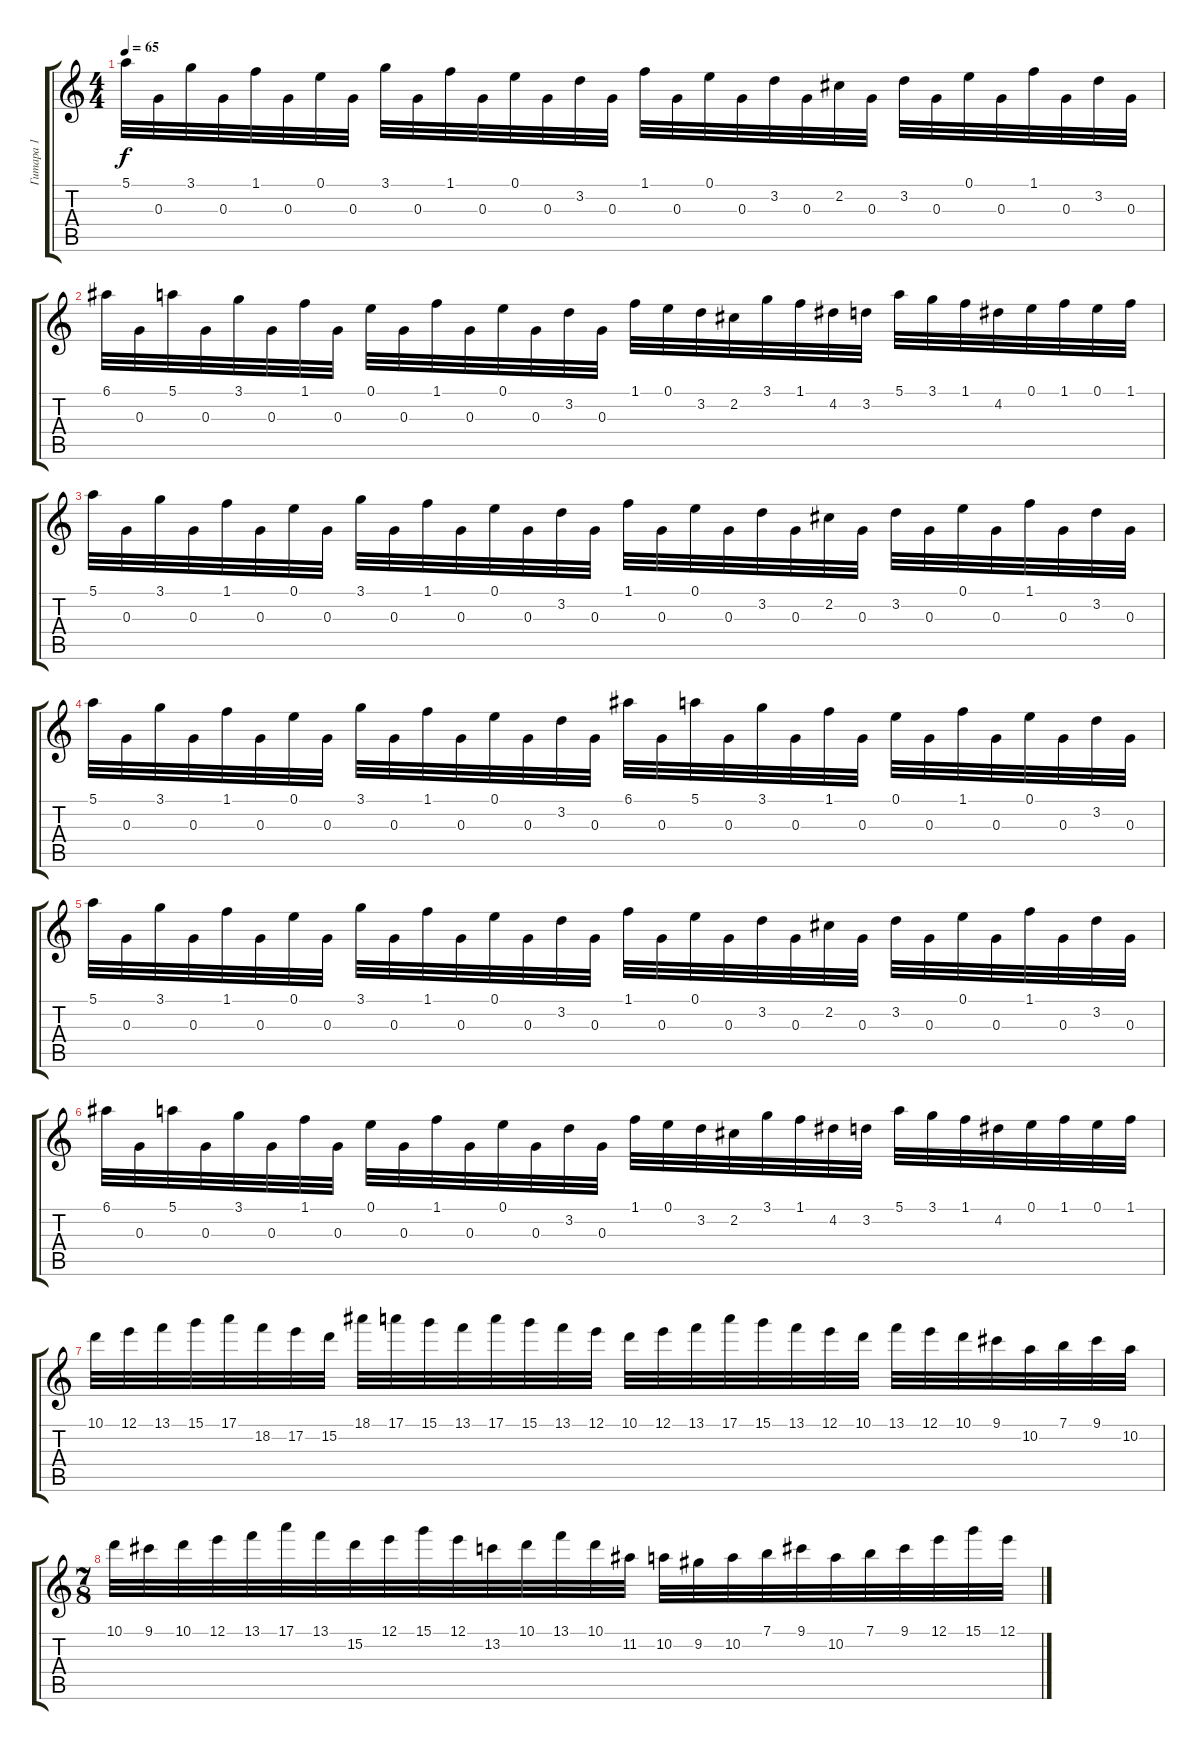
\track ("Гитара 1" "Гитара 1") {instrument distortionguitar}
\staff {score tabs}
\tuning (E4 B3 G3 D3 A2 D2) {hide}
\ts (4 4)
\tempo 65
\clef g2
\ks c
5.1.32{dy f} 0.3.32 3.1.32 0.3.32 1.1.32 0.3.32 0.1.32 0.3.32 3.1.32 0.3.32 1.1.32 0.3.32 0.1.32 0.3.32 3.2.32 0.3.32 1.1.32 0.3.32 0.1.32 0.3.32 3.2.32 0.3.32 2.2.32 0.3.32 3.2.32 0.3.32 0.1.32 0.3.32 1.1.32 0.3.32 3.2.32 0.3.32 |
6.1.32 0.3.32 5.1.32 0.3.32 3.1.32 0.3.32 1.1.32 0.3.32 0.1.32 0.3.32 1.1.32 0.3.32 0.1.32 0.3.32 3.2.32 0.3.32 1.1.32 0.1.32 3.2.32 2.2.32 3.1.32 1.1.32 4.2.32 3.2.32 5.1.32 3.1.32 1.1.32 4.2.32 0.1.32 1.1.32 0.1.32 1.1.32 |
5.1.32 0.3.32 3.1.32 0.3.32 1.1.32 0.3.32 0.1.32 0.3.32 3.1.32 0.3.32 1.1.32 0.3.32 0.1.32 0.3.32 3.2.32 0.3.32 1.1.32 0.3.32 0.1.32 0.3.32 3.2.32 0.3.32 2.2.32 0.3.32 3.2.32 0.3.32 0.1.32 0.3.32 1.1.32 0.3.32 3.2.32 0.3.32 |
5.1.32 0.3.32 3.1.32 0.3.32 1.1.32 0.3.32 0.1.32 0.3.32 3.1.32 0.3.32 1.1.32 0.3.32 0.1.32 0.3.32 3.2.32 0.3.32 6.1.32 0.3.32 5.1.32 0.3.32 3.1.32 0.3.32 1.1.32 0.3.32 0.1.32 0.3.32 1.1.32 0.3.32 0.1.32 0.3.32 3.2.32 0.3.32 |
5.1.32 0.3.32 3.1.32 0.3.32 1.1.32 0.3.32 0.1.32 0.3.32 3.1.32 0.3.32 1.1.32 0.3.32 0.1.32 0.3.32 3.2.32 0.3.32 1.1.32 0.3.32 0.1.32 0.3.32 3.2.32 0.3.32 2.2.32 0.3.32 3.2.32 0.3.32 0.1.32 0.3.32 1.1.32 0.3.32 3.2.32 0.3.32 |
6.1.32 0.3.32 5.1.32 0.3.32 3.1.32 0.3.32 1.1.32 0.3.32 0.1.32 0.3.32 1.1.32 0.3.32 0.1.32 0.3.32 3.2.32 0.3.32 1.1.32 0.1.32 3.2.32 2.2.32 3.1.32 1.1.32 4.2.32 3.2.32 5.1.32 3.1.32 1.1.32 4.2.32 0.1.32 1.1.32 0.1.32 1.1.32 |
10.1.32 12.1.32 13.1.32 15.1.32 17.1.32 18.2.32 17.2.32 15.2.32 18.1.32 17.1.32 15.1.32 13.1.32 17.1.32 15.1.32 13.1.32 12.1.32 10.1.32 12.1.32 13.1.32 17.1.32 15.1.32 13.1.32 12.1.32 10.1.32 13.1.32 12.1.32 10.1.32 9.1.32 10.2.32 7.1.32 9.1.32 10.2.32 |
\ts (7 8)
10.1.32 9.1.32 10.1.32 12.1.32 13.1.32 17.1.32 13.1.32 15.2.32 12.1.32 15.1.32 12.1.32 13.2.32 10.1.32 13.1.32 10.1.32 11.2.32 10.2.32 9.2.32 10.2.32 7.1.32 9.1.32 10.2.32 7.1.32 9.1.32 12.1.32 15.1.32 12.1.32
